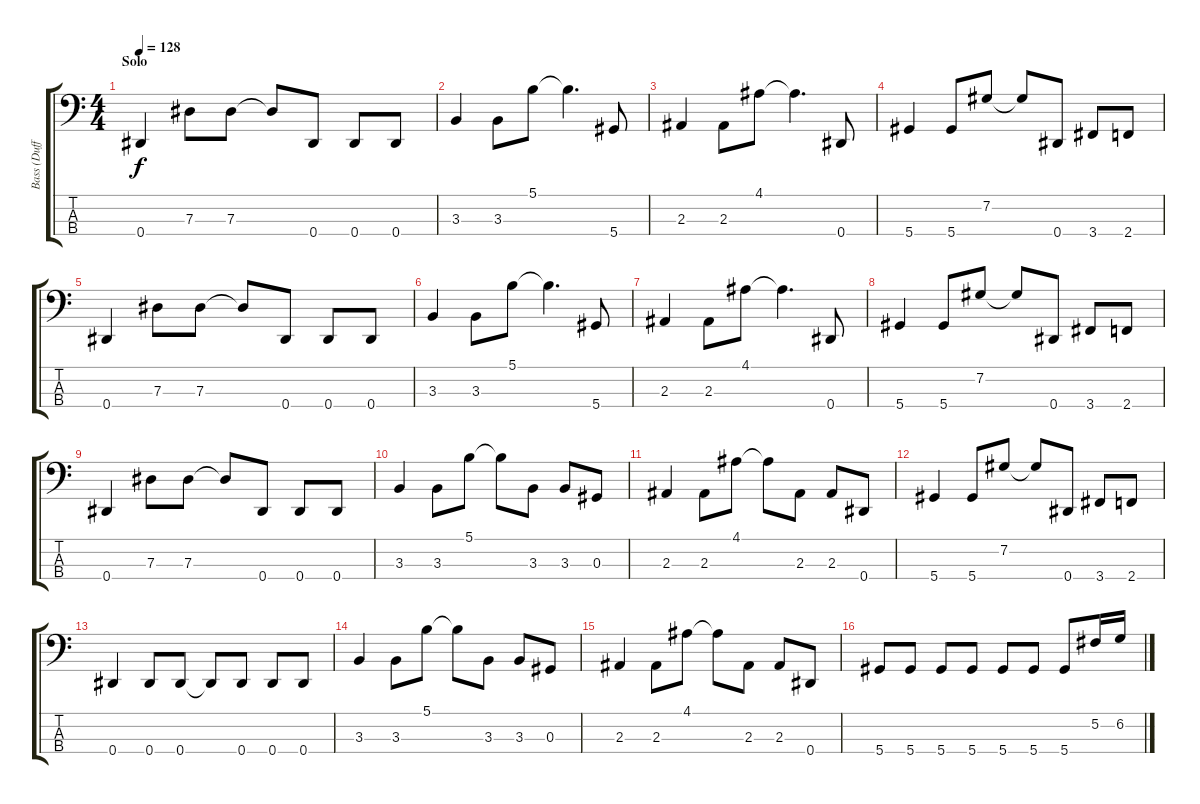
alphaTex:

\track ("Bass (Duff)" "Bass (Duff") {instrument electricbasspick}
\staff {score tabs}
\tuning (Gb2 Db2 Ab1 Eb1) {hide}
\ts (4 4)
\section ("" "Solo")
\tempo 128
\clef f4
\ks c
0.4.4{dy f} 7.3.8 7.3.8 7.3{t}.8 0.4.8 0.4.8 0.4.8 |
3.3.4 3.3.8 5.1.8 5.1{t}.4{d} 5.4.8 |
2.3.4 2.3.8 4.1.8 4.1{t}.4{d} 0.4.8 |
5.4.4 5.4.8 7.2.8 7.2{t}.8 0.4.8 3.4.8 2.4.8 |
0.4.4 7.3.8 7.3.8 7.3{t}.8 0.4.8 0.4.8 0.4.8 |
3.3.4 3.3.8 5.1.8 5.1{t}.4{d} 5.4.8 |
2.3.4 2.3.8 4.1.8 4.1{t}.4{d} 0.4.8 |
5.4.4 5.4.8 7.2.8 7.2{t}.8 0.4.8 3.4.8 2.4.8 |
0.4.4 7.3.8 7.3.8 7.3{t}.8 0.4.8 0.4.8 0.4.8 |
3.3.4 3.3.8 5.1.8 5.1{t}.8 3.3.8 3.3.8 0.3.8 |
2.3.4 2.3.8 4.1.8 4.1{t}.8 2.3.8 2.3.8 0.4.8 |
5.4.4 5.4.8 7.2.8 7.2{t}.8 0.4.8 3.4.8 2.4.8 |
0.4.4 0.4.8 0.4.8 0.4{t}.8 0.4.8 0.4.8 0.4.8 |
3.3.4 3.3.8 5.1.8 5.1{t}.8 3.3.8 3.3.8 0.3.8 |
2.3.4 2.3.8 4.1.8 4.1{t}.8 2.3.8 2.3.8 0.4.8 |
5.4.8 5.4.8 5.4.8 5.4.8 5.4.8 5.4.8 5.4.8 5.2.16 6.2.16
